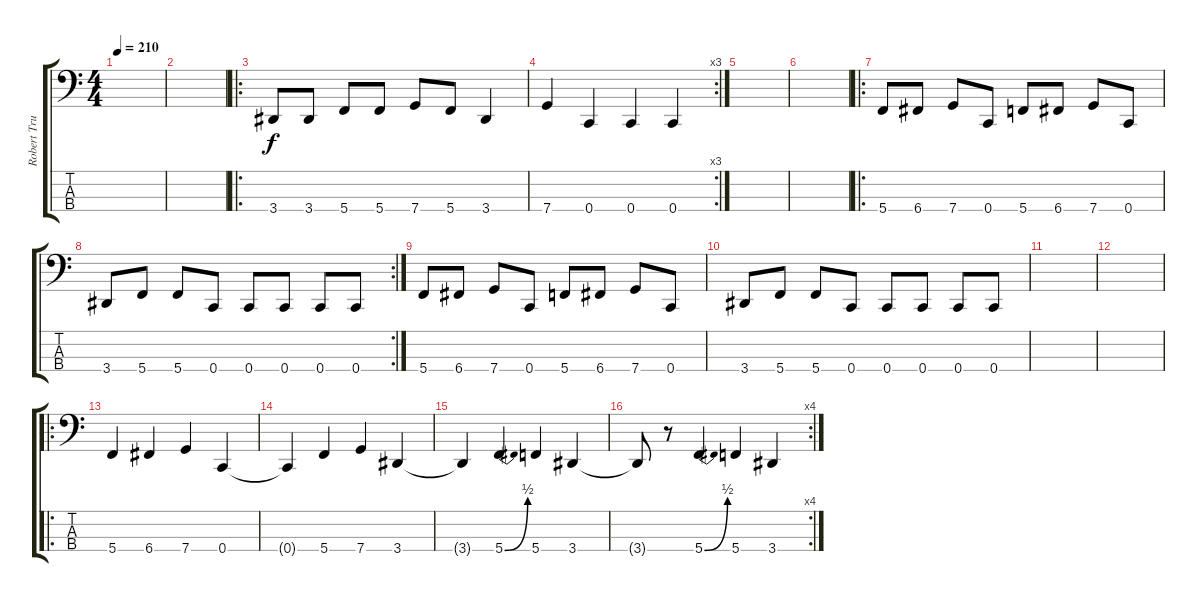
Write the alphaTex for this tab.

\track ("Robert Trujillo" "Robert Tru") {instrument slapbass2}
\staff {score tabs}
\tuning (Eb2 Bb1 F1 C1) {hide}
\ts (4 4)
\tempo 210
\clef f4
\ks c
|
|
\ro
3.4.8 3.4.8 5.4.8 5.4.8 7.4.8 5.4.8 3.4.4 |
\rc 3
7.4.4 0.4.4 0.4.4 0.4.4 |
|
|
\ro
5.4.8 6.4.8 7.4.8 0.4.8 5.4.8 6.4.8 7.4.8 0.4.8 |
\rc 2
3.4.8 5.4.8 5.4.8 0.4.8 0.4.8 0.4.8 0.4.8 0.4.8 |
5.4.8 6.4.8 7.4.8 0.4.8 5.4.8 6.4.8 7.4.8 0.4.8 |
3.4.8 5.4.8 5.4.8 0.4.8 0.4.8 0.4.8 0.4.8 0.4.8 |
|
|
\ro
5.4.4 6.4.4 7.4.4 0.4.4 |
0.4{t}.4 5.4.4 7.4.4 3.4.4 |
3.4{t}.4 5.4{be (bend 0 0 60 2)}.4 5.4.4 3.4.4 |
\rc 4
3.4{t}.8 r.8 5.4{be (bend 0 0 60 2)}.4 5.4.4 3.4.4
